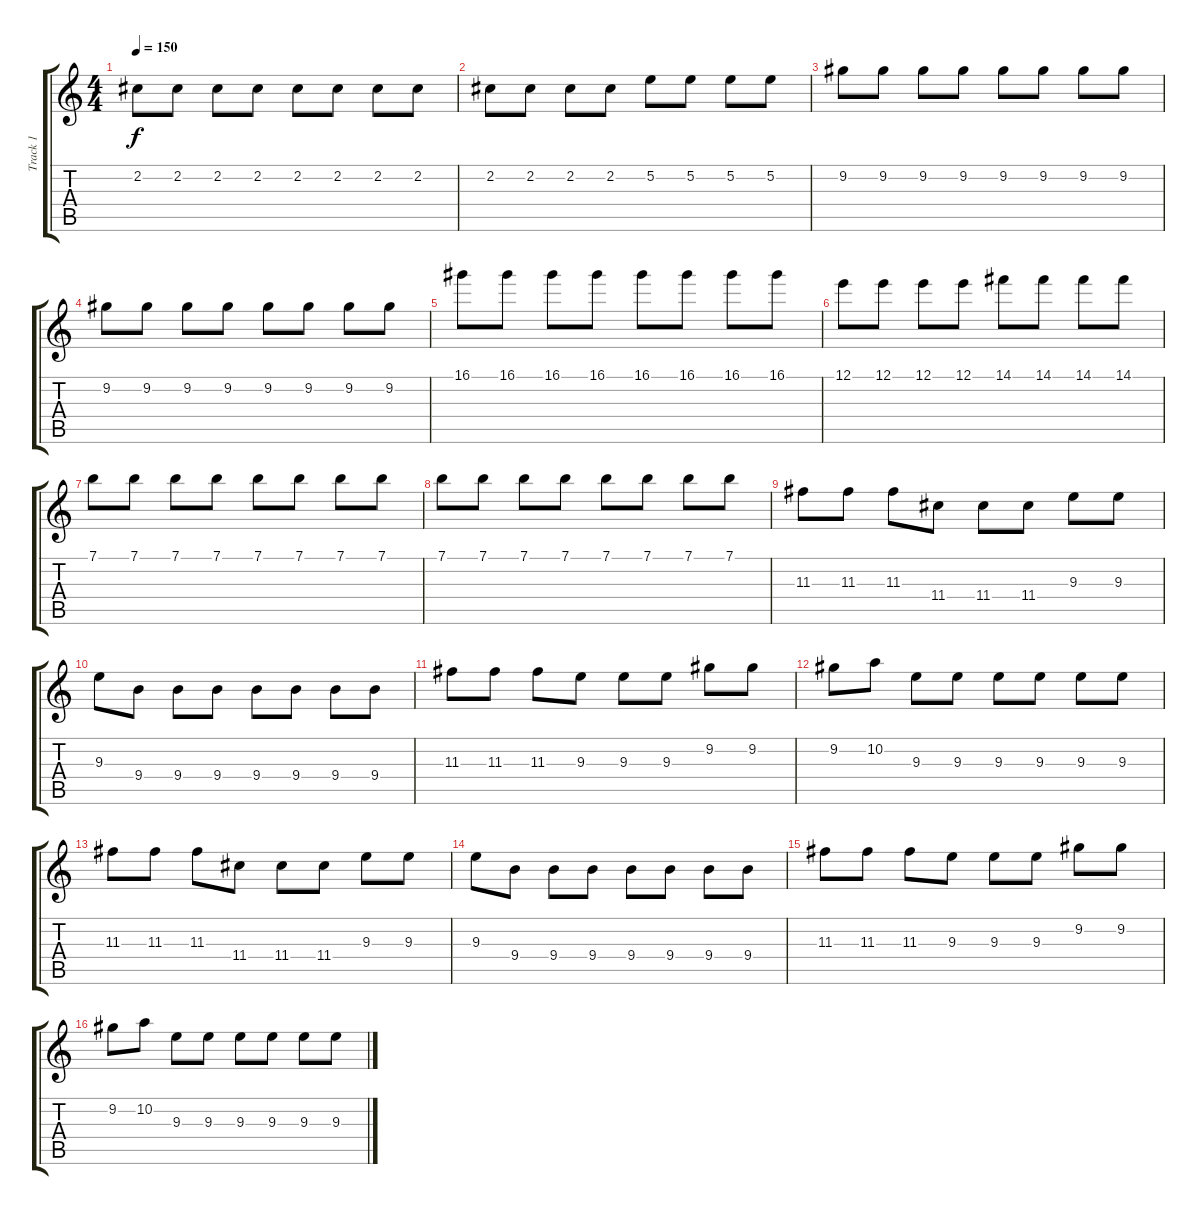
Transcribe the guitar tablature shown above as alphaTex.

\track ("Track 1" "Track 1") {instrument overdrivenguitar}
\staff {score tabs}
\tuning (E4 B3 G3 D3 A2 E2) {hide}
\ts (4 4)
\tempo 150
\clef g2
\ks c
2.2.8{dy f} 2.2.8 2.2.8 2.2.8 2.2.8 2.2.8 2.2.8 2.2.8 |
2.2.8 2.2.8 2.2.8 2.2.8 5.2.8 5.2.8 5.2.8 5.2.8 |
9.2.8 9.2.8 9.2.8 9.2.8 9.2.8 9.2.8 9.2.8 9.2.8 |
9.2.8 9.2.8 9.2.8 9.2.8 9.2.8 9.2.8 9.2.8 9.2.8 |
16.1.8 16.1.8 16.1.8 16.1.8 16.1.8 16.1.8 16.1.8 16.1.8 |
12.1.8 12.1.8 12.1.8 12.1.8 14.1.8 14.1.8 14.1.8 14.1.8 |
7.1.8 7.1.8 7.1.8 7.1.8 7.1.8 7.1.8 7.1.8 7.1.8 |
7.1.8 7.1.8 7.1.8 7.1.8 7.1.8 7.1.8 7.1.8 7.1.8 |
11.3.8 11.3.8 11.3.8 11.4.8 11.4.8 11.4.8 9.3.8 9.3.8 |
9.3.8 9.4.8 9.4.8 9.4.8 9.4.8 9.4.8 9.4.8 9.4.8 |
11.3.8 11.3.8 11.3.8 9.3.8 9.3.8 9.3.8 9.2.8 9.2.8 |
9.2.8 10.2.8 9.3.8 9.3.8 9.3.8 9.3.8 9.3.8 9.3.8 |
11.3.8 11.3.8 11.3.8 11.4.8 11.4.8 11.4.8 9.3.8 9.3.8 |
9.3.8 9.4.8 9.4.8 9.4.8 9.4.8 9.4.8 9.4.8 9.4.8 |
11.3.8 11.3.8 11.3.8 9.3.8 9.3.8 9.3.8 9.2.8 9.2.8 |
9.2.8 10.2.8 9.3.8 9.3.8 9.3.8 9.3.8 9.3.8 9.3.8
